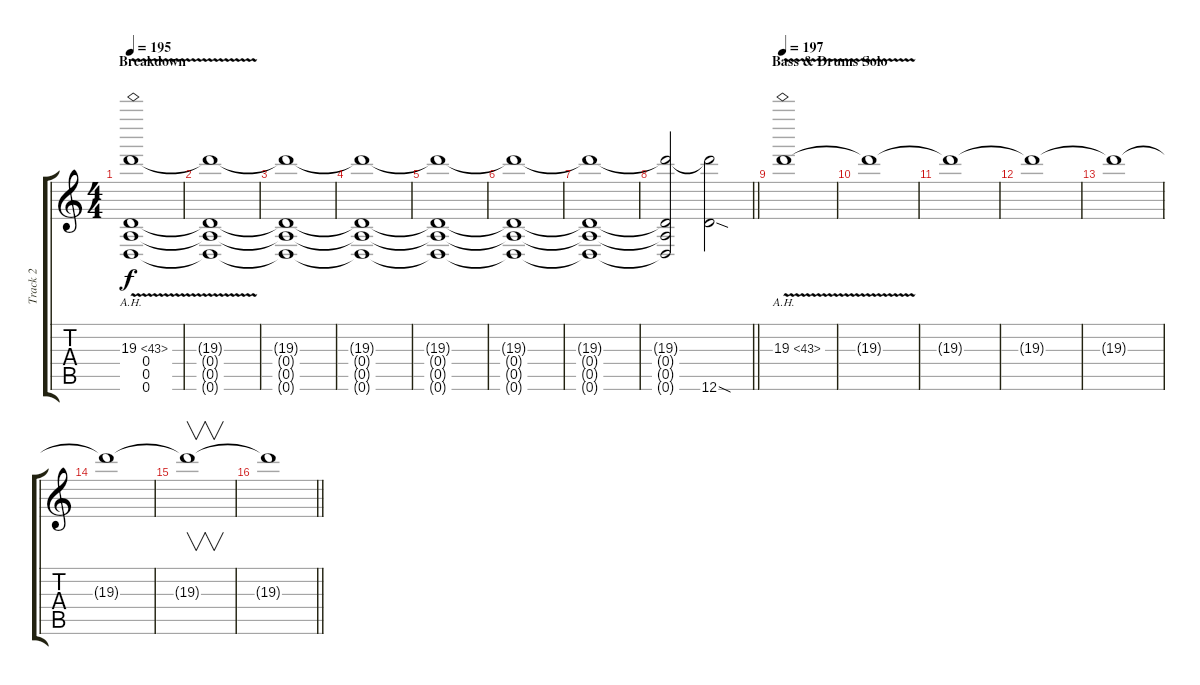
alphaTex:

\track ("Track 2" "Track 2") {instrument distortionguitar}
\staff {score tabs}
\tuning (E4 B3 G3 D3 A2 D2) {hide}
\ts (4 4)
\section ("" "Breakdown")
\tempo 195
\clef g2
\ks c
(19.3{ah 24 v} 0.4 0.5 0.6).1{dy f volume 10} |
(19.3{t} 0.4{t} 0.5{t} 0.6{t}).1 |
(19.3{t} 0.4{t} 0.5{t} 0.6{t}).1 |
(19.3{t} 0.4{t} 0.5{t} 0.6{t}).1 |
(19.3{t} 0.4{t} 0.5{t} 0.6{t}).1 |
(19.3{t} 0.4{t} 0.5{t} 0.6{t}).1 |
(19.3{t} 0.4{t} 0.5{t} 0.6{t}).1 |
\barLineRight lightlight
(19.3{t} 0.4{t} 0.5{t} 0.6{t}).2 (19.3{t} 12.6{sod}).2 |
\section ("" "Bass & Drums Solo")
\tempo 197
19.3{ah 24 v}.1{volume 10} |
19.3{t}.1 |
19.3{t}.1 |
19.3{t}.1 |
19.3{t}.1 |
19.3{t}.1 |
19.3{t}.1{v} |
\barLineRight lightlight
19.3{t}.1
